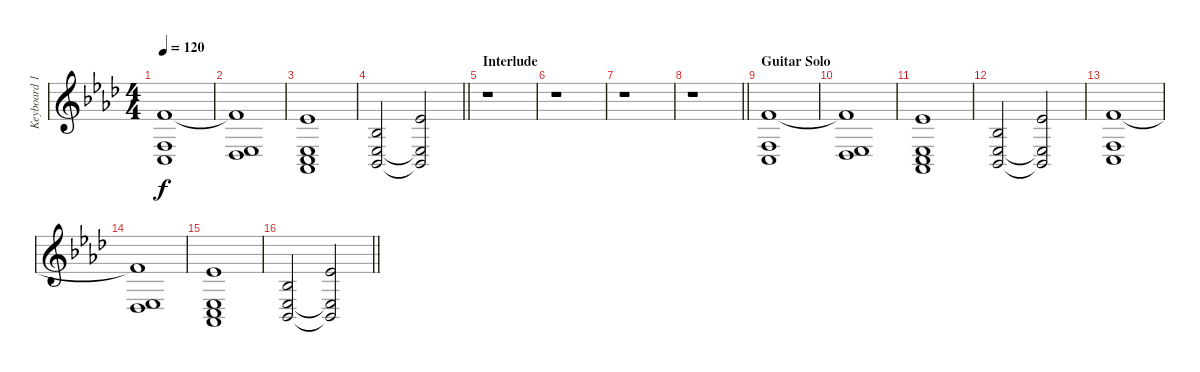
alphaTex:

\track ("Keyboard 1" "Keyboard 1") {instrument stringensemble1}
\staff {score}
\tuning (E4 B3 G3 D3 A2 E2) {hide}
\ts (4 4)
\tempo 120
\clef g2
\ks fminor
(1.1 3.4 3.5).1{dy f} |
(1.1{t} 1.4 4.5).1 |
(4.2 1.4 3.5 4.6).1 |
\barLineRight lightlight
(3.3 1.4 1.5).2 (4.2 1.4{t} 1.5{t}).2 |
\section ("" "Interlude")
r.1 |
r.1 |
r.1 |
\barLineRight lightlight
r.1 |
\section ("" "Guitar Solo")
(1.1 3.4 3.5).1 |
(1.1{t} 1.4 4.5).1 |
(4.2 1.4 3.5 4.6).1 |
(3.3 1.4 1.5).2 (4.2 1.4{t} 1.5{t}).2 |
(1.1 3.4 3.5).1 |
(1.1{t} 1.4 4.5).1 |
(4.2 1.4 3.5 4.6).1 |
\barLineRight lightlight
(3.3 1.4 1.5).2 (4.2 1.4{t} 1.5{t}).2
